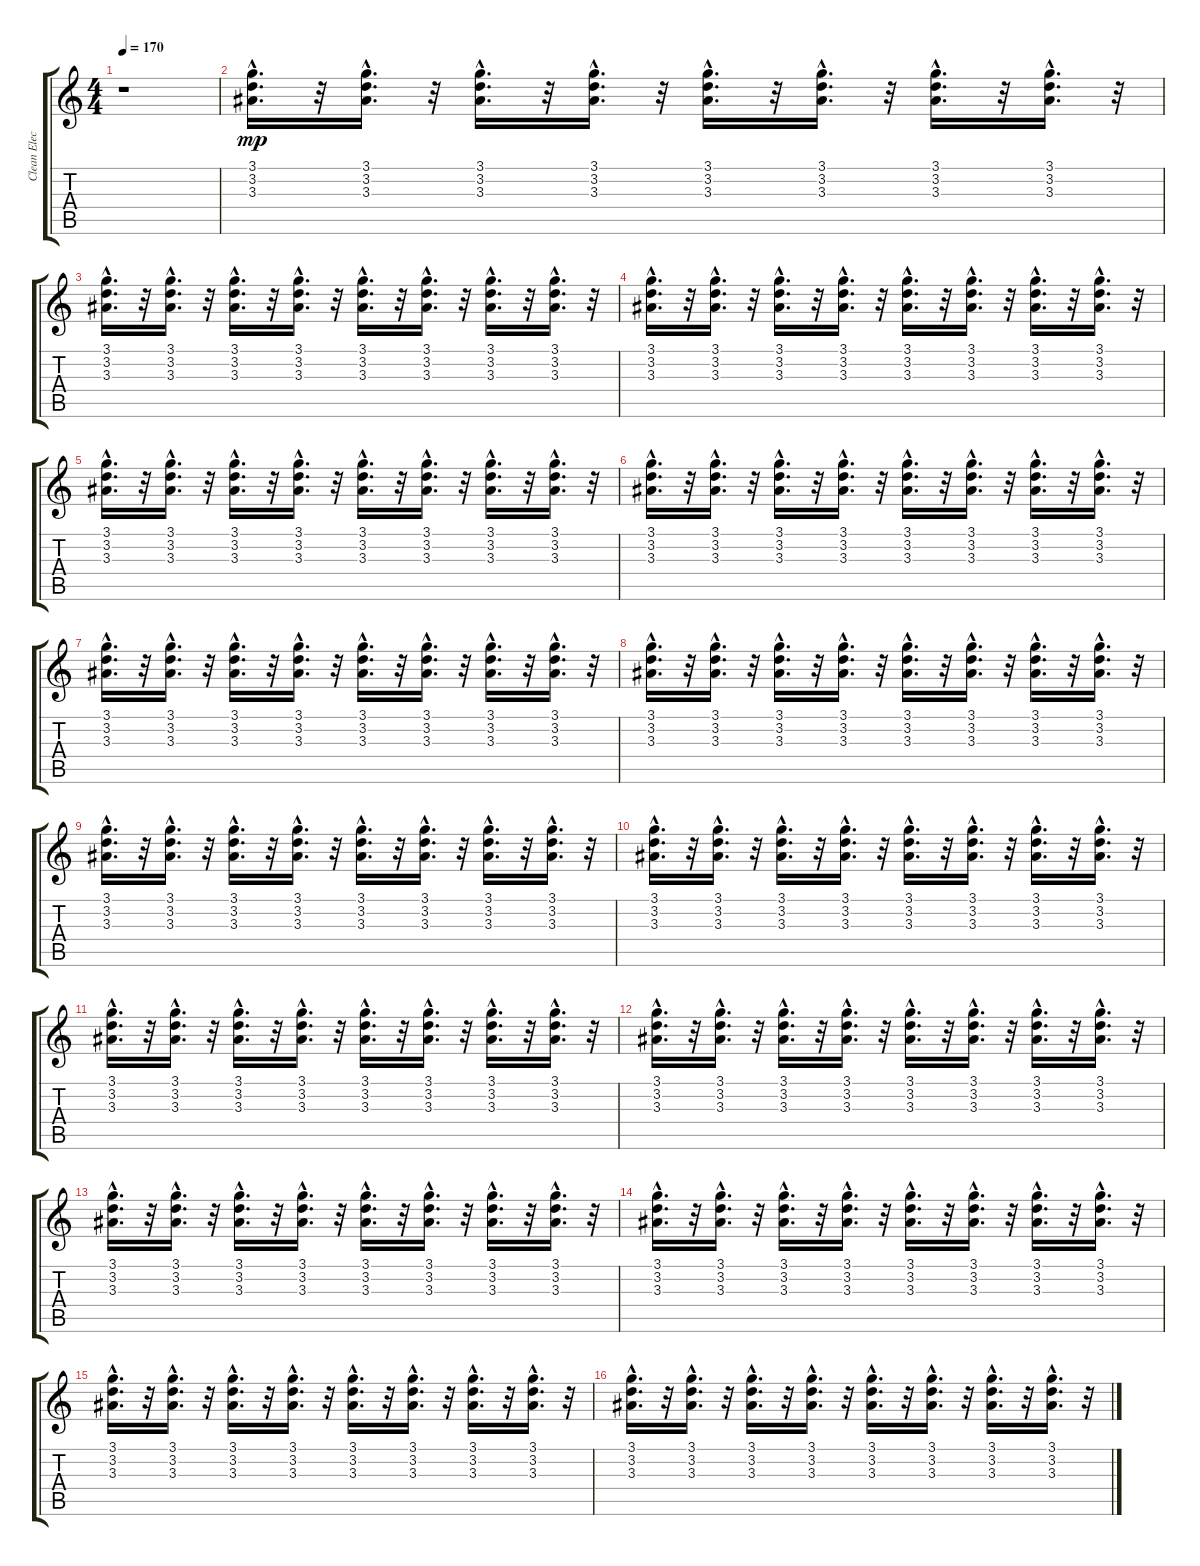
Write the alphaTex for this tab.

\track ("Clean Electric Guitar" "Clean Elec") {instrument electricguitarclean}
\staff {score tabs}
\tuning (E4 B3 G3 D3 A2 E2) {hide}
\ts (4 4)
\tempo 170
\clef g2
\ks c
r.1{dy mp instrument electricguitarclean} |
(3.1{hac} 3.2{hac} 3.3{hac}).16{d} r.32 (3.1{hac} 3.2{hac} 3.3{hac}).16{d} r.32 (3.1{hac} 3.2{hac} 3.3{hac}).16{d} r.32 (3.1{hac} 3.2{hac} 3.3{hac}).16{d} r.32 (3.1{hac} 3.2{hac} 3.3{hac}).16{d} r.32 (3.1{hac} 3.2{hac} 3.3{hac}).16{d} r.32 (3.1{hac} 3.2{hac} 3.3{hac}).16{d} r.32 (3.1{hac} 3.2{hac} 3.3{hac}).16{d} r.32 |
(3.1{hac} 3.2{hac} 3.3{hac}).16{d} r.32 (3.1{hac} 3.2{hac} 3.3{hac}).16{d} r.32 (3.1{hac} 3.2{hac} 3.3{hac}).16{d} r.32 (3.1{hac} 3.2{hac} 3.3{hac}).16{d} r.32 (3.1{hac} 3.2{hac} 3.3{hac}).16{d} r.32 (3.1{hac} 3.2{hac} 3.3{hac}).16{d} r.32 (3.1{hac} 3.2{hac} 3.3{hac}).16{d} r.32 (3.1{hac} 3.2{hac} 3.3{hac}).16{d} r.32 |
(3.1{hac} 3.2{hac} 3.3{hac}).16{d} r.32 (3.1{hac} 3.2{hac} 3.3{hac}).16{d} r.32 (3.1{hac} 3.2{hac} 3.3{hac}).16{d} r.32 (3.1{hac} 3.2{hac} 3.3{hac}).16{d} r.32 (3.1{hac} 3.2{hac} 3.3{hac}).16{d} r.32 (3.1{hac} 3.2{hac} 3.3{hac}).16{d} r.32 (3.1{hac} 3.2{hac} 3.3{hac}).16{d} r.32 (3.1{hac} 3.2{hac} 3.3{hac}).16{d} r.32 |
(3.1{hac} 3.2{hac} 3.3{hac}).16{d} r.32 (3.1{hac} 3.2{hac} 3.3{hac}).16{d} r.32 (3.1{hac} 3.2{hac} 3.3{hac}).16{d} r.32 (3.1{hac} 3.2{hac} 3.3{hac}).16{d} r.32 (3.1{hac} 3.2{hac} 3.3{hac}).16{d} r.32 (3.1{hac} 3.2{hac} 3.3{hac}).16{d} r.32 (3.1{hac} 3.2{hac} 3.3{hac}).16{d} r.32 (3.1{hac} 3.2{hac} 3.3{hac}).16{d} r.32 |
(3.1{hac} 3.2{hac} 3.3{hac}).16{d} r.32 (3.1{hac} 3.2{hac} 3.3{hac}).16{d} r.32 (3.1{hac} 3.2{hac} 3.3{hac}).16{d} r.32 (3.1{hac} 3.2{hac} 3.3{hac}).16{d} r.32 (3.1{hac} 3.2{hac} 3.3{hac}).16{d} r.32 (3.1{hac} 3.2{hac} 3.3{hac}).16{d} r.32 (3.1{hac} 3.2{hac} 3.3{hac}).16{d} r.32 (3.1{hac} 3.2{hac} 3.3{hac}).16{d} r.32 |
(3.1{hac} 3.2{hac} 3.3{hac}).16{d} r.32 (3.1{hac} 3.2{hac} 3.3{hac}).16{d} r.32 (3.1{hac} 3.2{hac} 3.3{hac}).16{d} r.32 (3.1{hac} 3.2{hac} 3.3{hac}).16{d} r.32 (3.1{hac} 3.2{hac} 3.3{hac}).16{d} r.32 (3.1{hac} 3.2{hac} 3.3{hac}).16{d} r.32 (3.1{hac} 3.2{hac} 3.3{hac}).16{d} r.32 (3.1{hac} 3.2{hac} 3.3{hac}).16{d} r.32 |
(3.1{hac} 3.2{hac} 3.3{hac}).16{d} r.32 (3.1{hac} 3.2{hac} 3.3{hac}).16{d} r.32 (3.1{hac} 3.2{hac} 3.3{hac}).16{d} r.32 (3.1{hac} 3.2{hac} 3.3{hac}).16{d} r.32 (3.1{hac} 3.2{hac} 3.3{hac}).16{d} r.32 (3.1{hac} 3.2{hac} 3.3{hac}).16{d} r.32 (3.1{hac} 3.2{hac} 3.3{hac}).16{d} r.32 (3.1{hac} 3.2{hac} 3.3{hac}).16{d} r.32 |
(3.1{hac} 3.2{hac} 3.3{hac}).16{d} r.32 (3.1{hac} 3.2{hac} 3.3{hac}).16{d} r.32 (3.1{hac} 3.2{hac} 3.3{hac}).16{d} r.32 (3.1{hac} 3.2{hac} 3.3{hac}).16{d} r.32 (3.1{hac} 3.2{hac} 3.3{hac}).16{d} r.32 (3.1{hac} 3.2{hac} 3.3{hac}).16{d} r.32 (3.1{hac} 3.2{hac} 3.3{hac}).16{d} r.32 (3.1{hac} 3.2{hac} 3.3{hac}).16{d} r.32 |
(3.1{hac} 3.2{hac} 3.3{hac}).16{d} r.32 (3.1{hac} 3.2{hac} 3.3{hac}).16{d} r.32 (3.1{hac} 3.2{hac} 3.3{hac}).16{d} r.32 (3.1{hac} 3.2{hac} 3.3{hac}).16{d} r.32 (3.1{hac} 3.2{hac} 3.3{hac}).16{d} r.32 (3.1{hac} 3.2{hac} 3.3{hac}).16{d} r.32 (3.1{hac} 3.2{hac} 3.3{hac}).16{d} r.32 (3.1{hac} 3.2{hac} 3.3{hac}).16{d} r.32 |
(3.1{hac} 3.2{hac} 3.3{hac}).16{d} r.32 (3.1{hac} 3.2{hac} 3.3{hac}).16{d} r.32 (3.1{hac} 3.2{hac} 3.3{hac}).16{d} r.32 (3.1{hac} 3.2{hac} 3.3{hac}).16{d} r.32 (3.1{hac} 3.2{hac} 3.3{hac}).16{d} r.32 (3.1{hac} 3.2{hac} 3.3{hac}).16{d} r.32 (3.1{hac} 3.2{hac} 3.3{hac}).16{d} r.32 (3.1{hac} 3.2{hac} 3.3{hac}).16{d} r.32 |
(3.1{hac} 3.2{hac} 3.3{hac}).16{d} r.32 (3.1{hac} 3.2{hac} 3.3{hac}).16{d} r.32 (3.1{hac} 3.2{hac} 3.3{hac}).16{d} r.32 (3.1{hac} 3.2{hac} 3.3{hac}).16{d} r.32 (3.1{hac} 3.2{hac} 3.3{hac}).16{d} r.32 (3.1{hac} 3.2{hac} 3.3{hac}).16{d} r.32 (3.1{hac} 3.2{hac} 3.3{hac}).16{d} r.32 (3.1{hac} 3.2{hac} 3.3{hac}).16{d} r.32 |
(3.1{hac} 3.2{hac} 3.3{hac}).16{d} r.32 (3.1{hac} 3.2{hac} 3.3{hac}).16{d} r.32 (3.1{hac} 3.2{hac} 3.3{hac}).16{d} r.32 (3.1{hac} 3.2{hac} 3.3{hac}).16{d} r.32 (3.1{hac} 3.2{hac} 3.3{hac}).16{d} r.32 (3.1{hac} 3.2{hac} 3.3{hac}).16{d} r.32 (3.1{hac} 3.2{hac} 3.3{hac}).16{d} r.32 (3.1{hac} 3.2{hac} 3.3{hac}).16{d} r.32 |
(3.1{hac} 3.2{hac} 3.3{hac}).16{d} r.32 (3.1{hac} 3.2{hac} 3.3{hac}).16{d} r.32 (3.1{hac} 3.2{hac} 3.3{hac}).16{d} r.32 (3.1{hac} 3.2{hac} 3.3{hac}).16{d} r.32 (3.1{hac} 3.2{hac} 3.3{hac}).16{d} r.32 (3.1{hac} 3.2{hac} 3.3{hac}).16{d} r.32 (3.1{hac} 3.2{hac} 3.3{hac}).16{d} r.32 (3.1{hac} 3.2{hac} 3.3{hac}).16{d} r.32 |
(3.1{hac} 3.2{hac} 3.3{hac}).16{d} r.32 (3.1{hac} 3.2{hac} 3.3{hac}).16{d} r.32 (3.1{hac} 3.2{hac} 3.3{hac}).16{d} r.32 (3.1{hac} 3.2{hac} 3.3{hac}).16{d} r.32 (3.1{hac} 3.2{hac} 3.3{hac}).16{d} r.32 (3.1{hac} 3.2{hac} 3.3{hac}).16{d} r.32 (3.1{hac} 3.2{hac} 3.3{hac}).16{d} r.32 (3.1{hac} 3.2{hac} 3.3{hac}).16{d} r.32 |
(3.1{hac} 3.2{hac} 3.3{hac}).16{d} r.32 (3.1{hac} 3.2{hac} 3.3{hac}).16{d} r.32 (3.1{hac} 3.2{hac} 3.3{hac}).16{d} r.32 (3.1{hac} 3.2{hac} 3.3{hac}).16{d} r.32 (3.1{hac} 3.2{hac} 3.3{hac}).16{d} r.32 (3.1{hac} 3.2{hac} 3.3{hac}).16{d} r.32 (3.1{hac} 3.2{hac} 3.3{hac}).16{d} r.32 (3.1{hac} 3.2{hac} 3.3{hac}).16{d} r.32
